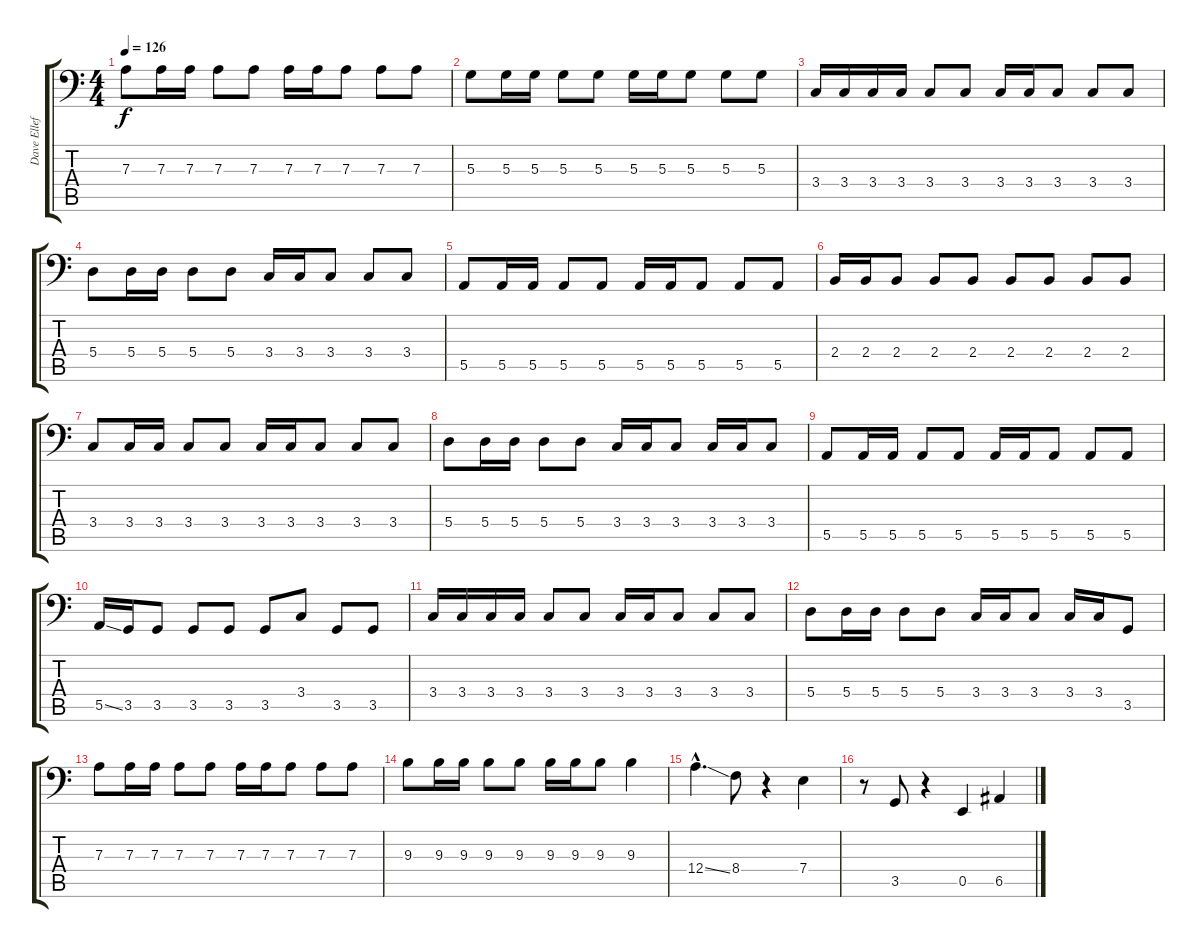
\track ("Dave Ellefson (Guitar)" "Dave Ellef") {instrument electricguitarclean}
\staff {score tabs}
\tuning (B2 G2 D2 A1 E1 B0) {hide}
\ts (4 4)
\tempo 126
\clef f4
\ks c
7.3.8{dy f} 7.3.16 7.3.16 7.3.8 7.3.8 7.3.16 7.3.16 7.3.8 7.3.8 7.3.8 |
5.3.8 5.3.16 5.3.16 5.3.8 5.3.8 5.3.16 5.3.16 5.3.8 5.3.8 5.3.8 |
3.4.16 3.4.16 3.4.16 3.4.16 3.4.8 3.4.8 3.4.16 3.4.16 3.4.8 3.4.8 3.4.8 |
5.4.8 5.4.16 5.4.16 5.4.8 5.4.8 3.4.16 3.4.16 3.4.8 3.4.8 3.4.8 |
5.5.8 5.5.16 5.5.16 5.5.8 5.5.8 5.5.16 5.5.16 5.5.8 5.5.8 5.5.8 |
2.4.16 2.4.16 2.4.8 2.4.8 2.4.8 2.4.8 2.4.8 2.4.8 2.4.8 |
3.4.8 3.4.16 3.4.16 3.4.8 3.4.8 3.4.16 3.4.16 3.4.8 3.4.8 3.4.8 |
5.4.8 5.4.16 5.4.16 5.4.8 5.4.8 3.4.16 3.4.16 3.4.8 3.4.16 3.4.16 3.4.8 |
5.5.8 5.5.16 5.5.16 5.5.8 5.5.8 5.5.16 5.5.16 5.5.8 5.5.8 5.5.8 |
5.5{ss}.16 3.5.16 3.5.8 3.5.8 3.5.8 3.5.8 3.4.8 3.5.8 3.5.8 |
3.4.16 3.4.16 3.4.16 3.4.16 3.4.8 3.4.8 3.4.16 3.4.16 3.4.8 3.4.8 3.4.8 |
5.4.8 5.4.16 5.4.16 5.4.8 5.4.8 3.4.16 3.4.16 3.4.8 3.4.16 3.4.16 3.5.8 |
7.3.8 7.3.16 7.3.16 7.3.8 7.3.8 7.3.16 7.3.16 7.3.8 7.3.8 7.3.8 |
9.3.8 9.3.16 9.3.16 9.3.8 9.3.8 9.3.16 9.3.16 9.3.8 9.3.4 |
12.4{ss hac}.4{d} 8.4.8 r.4 7.4.4 |
r.8 3.5.8 r.4 0.5.4 6.5.4
